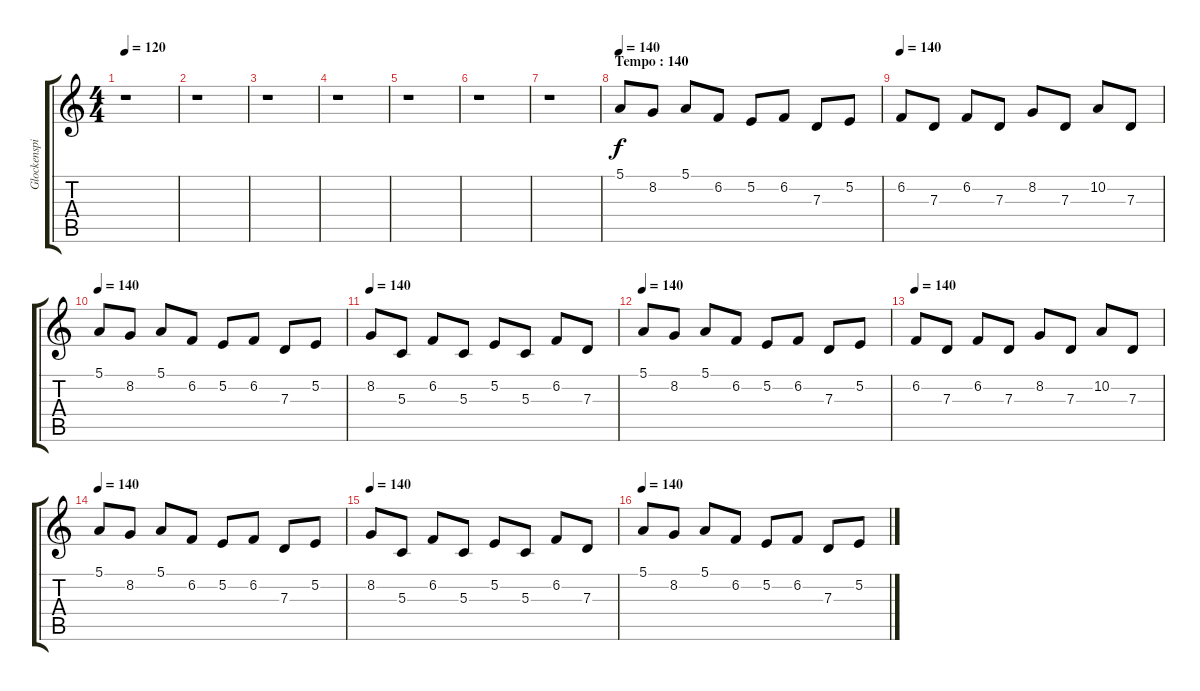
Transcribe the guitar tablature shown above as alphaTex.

\track ("Glockenspiel" "Glockenspi") {instrument glockenspiel}
\staff {score tabs}
\tuning (E4 B3 G3 D3 A2 E2) {hide}
\ts (4 4)
\tempo 120
\clef g2
\ks c
r.1{dy f} |
r.1 |
r.1 |
r.1 |
r.1 |
r.1 |
r.1 |
\section ("" "Tempo : 140")
\tempo 140
5.1.8 8.2.8 5.1.8 6.2.8 5.2.8 6.2.8 7.3.8 5.2.8 |
\tempo 140
6.2.8 7.3.8 6.2.8 7.3.8 8.2.8 7.3.8 10.2.8 7.3.8 |
\tempo 140
5.1.8 8.2.8 5.1.8 6.2.8 5.2.8 6.2.8 7.3.8 5.2.8 |
\tempo 140
8.2.8 5.3.8 6.2.8 5.3.8 5.2.8 5.3.8 6.2.8 7.3.8 |
\tempo 140
5.1.8 8.2.8 5.1.8 6.2.8 5.2.8 6.2.8 7.3.8 5.2.8 |
\tempo 140
6.2.8 7.3.8 6.2.8 7.3.8 8.2.8 7.3.8 10.2.8 7.3.8 |
\tempo 140
5.1.8 8.2.8 5.1.8 6.2.8 5.2.8 6.2.8 7.3.8 5.2.8 |
\tempo 140
8.2.8 5.3.8 6.2.8 5.3.8 5.2.8 5.3.8 6.2.8 7.3.8 |
\tempo 140
5.1.8 8.2.8 5.1.8 6.2.8 5.2.8 6.2.8 7.3.8 5.2.8
